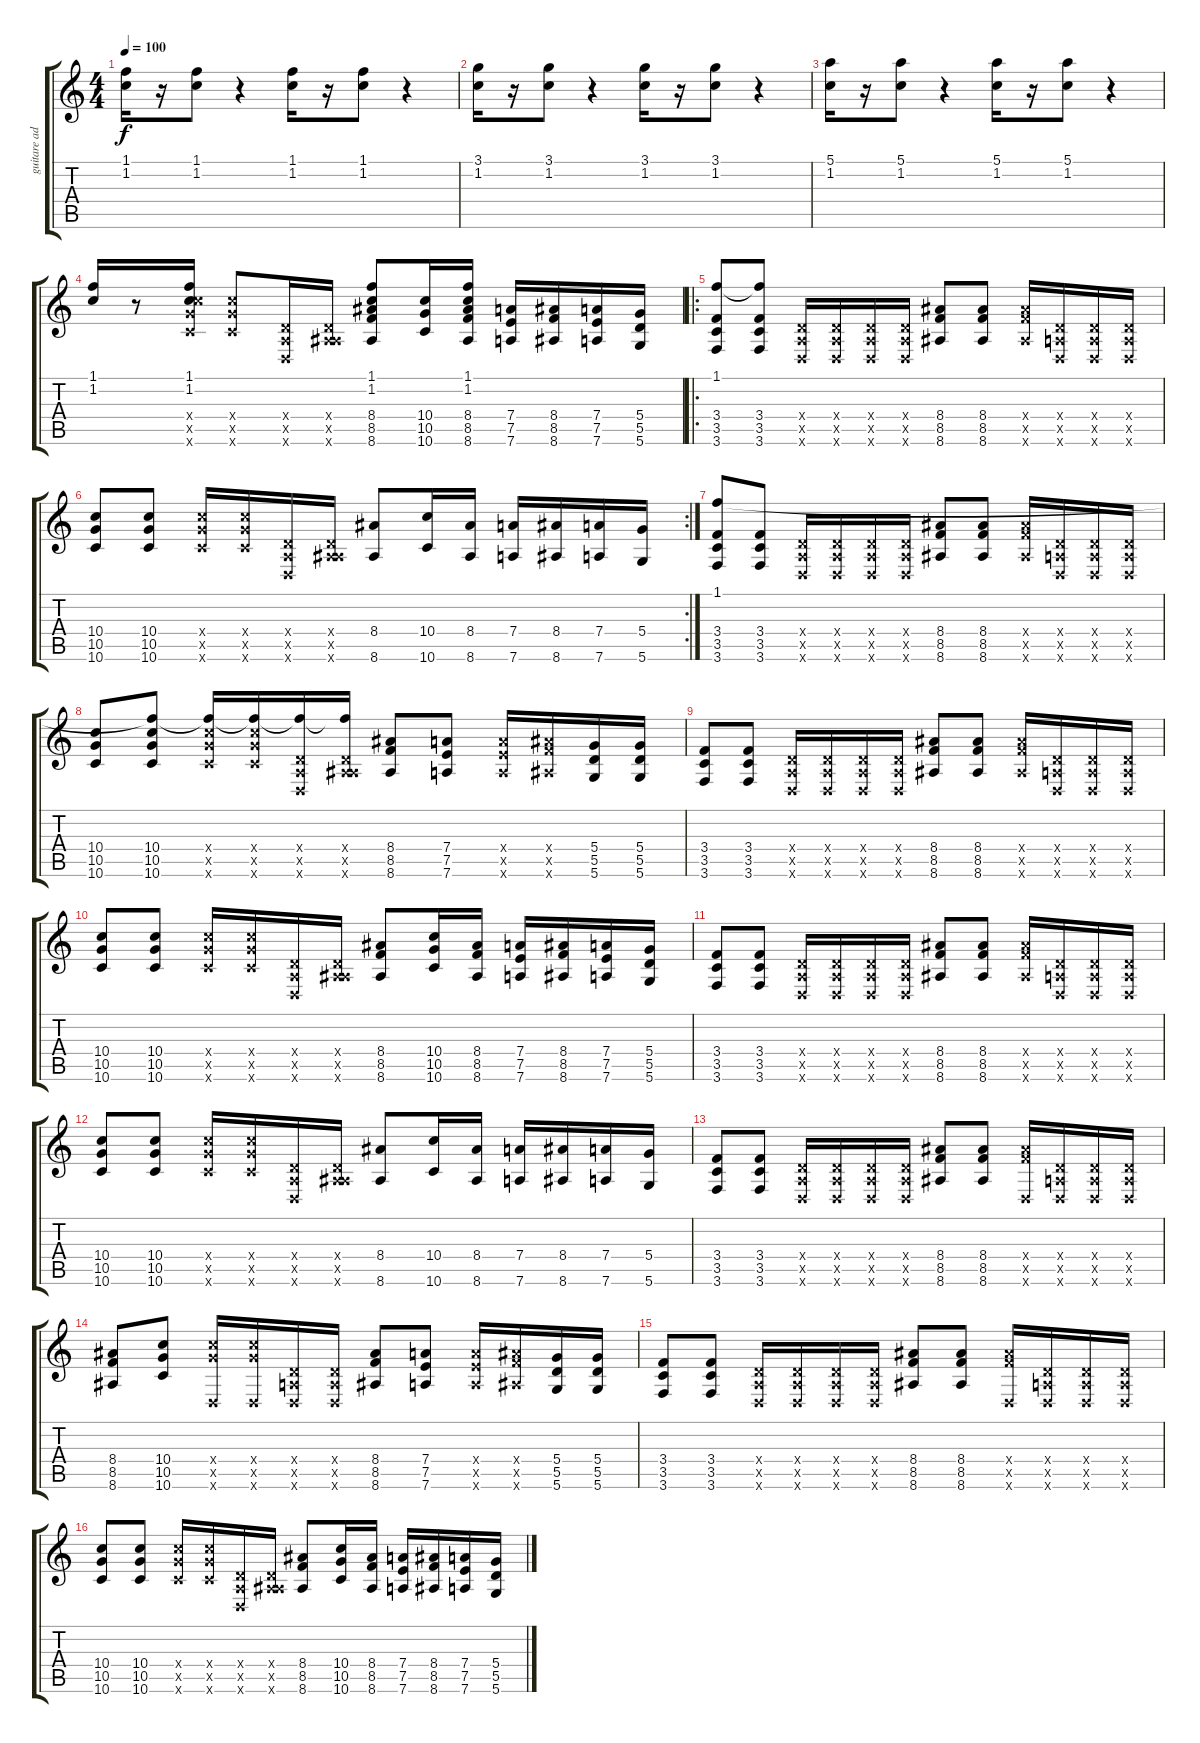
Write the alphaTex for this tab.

\track ("guitare aditionnel" "guitare ad") {instrument overdrivenguitar}
\staff {score tabs}
\tuning (E4 B3 G3 D3 A2 D2) {hide}
\ts (4 4)
\tempo 100
\clef g2
\ks c
(1.1 1.2).16{dy f instrument overdrivenguitar} r.16 (1.1 1.2).8 r.4 (1.1 1.2).16 r.16 (1.1 1.2).8 r.4 |
(3.1 1.2).16 r.16 (3.1 1.2).8 r.4 (3.1 1.2).16 r.16 (3.1 1.2).8 r.4 |
(5.1 1.2).16 r.16 (5.1 1.2).8 r.4 (5.1 1.2).16 r.16 (5.1 1.2).8 r.4 |
(1.1 1.2).16{volume 16} r.8 (1.1 1.2 10.4{x} 10.5{x} 10.6{x}).16 (10.4{x} 10.5{x} 10.6{x}).8 (0.4{x} 0.5{x} 0.6{x}).16 (0.4{x} 0.5{x} 8.6{x}).16 (1.1 1.2 8.4 8.5 8.6).8 (10.4 10.5 10.6).16 (1.1 1.2 8.4 8.5 8.6).16 (7.4 7.5 7.6).16 (8.4 8.5 8.6).16 (7.4 7.5 7.6).16 (5.4 5.5 5.6).16 |
\ro
(1.1 3.4 3.5 3.6).8 (1.1{t} 3.4 3.5 3.6).8 (0.4{x} 0.5{x} 0.6{x}).16 (0.4{x} 0.5{x} 0.6{x}).16 (0.4{x} 0.5{x} 0.6{x}).16 (0.4{x} 0.5{x} 0.6{x}).16 (8.4 8.5 8.6).8 (8.4 8.5 8.6).8 (8.4{x} 8.5{x} 8.6{x}).16 (0.4{x} 0.5{x} 0.6{x}).16 (0.4{x} 0.5{x} 0.6{x}).16 (0.4{x} 0.5{x} 0.6{x}).16 |
\rc 2
(10.4 10.5 10.6).8 (10.4 10.5 10.6).8 (10.4{x} 10.5{x} 10.6{x}).16 (10.4{x} 10.5{x} 10.6{x}).16 (0.4{x} 0.5{x} 0.6{x}).16 (0.4{x} 0.5{x} 8.6{x}).16 (8.4 8.6).8 (10.4 10.6).16 (8.4 8.6).16 (7.4 7.6).16 (8.4 8.6).16 (7.4 7.6).16 (5.4 5.6).16 |
(1.1 3.4 3.5 3.6).8 (3.4 3.5 3.6).8 (0.4{x} 0.5{x} 0.6{x}).16 (0.4{x} 0.5{x} 0.6{x}).16 (0.4{x} 0.5{x} 0.6{x}).16 (0.4{x} 0.5{x} 0.6{x}).16 (8.4 8.5 8.6).8 (8.4 8.5 8.6).8 (8.4{x} 8.5{x} 8.6{x}).16 (0.4{x} 0.5{x} 0.6{x}).16 (0.4{x} 0.5{x} 0.6{x}).16 (0.4{x} 0.5{x} 0.6{x}).16 |
(10.4 10.5 10.6).8 (1.1{t} 10.4 10.5 10.6).8 (1.1{t} 10.4{x} 10.5{x} 10.6{x}).16 (1.1{t} 10.4{x} 10.5{x} 10.6{x}).16 (1.1{t} 0.4{x} 0.5{x} 0.6{x}).16 (1.1{t} 0.4{x} 0.5{x} 8.6{x}).16 (8.4 8.5 8.6).8 (7.4 7.5 7.6).8 (7.4{x} 7.5{x} 7.6{x}).16 (8.4{x} 8.5{x} 8.6{x}).16 (5.4 5.5 5.6).16 (5.4 5.5 5.6).16 |
(3.4 3.5 3.6).8 (3.4 3.5 3.6).8 (0.4{x} 0.5{x} 0.6{x}).16 (0.4{x} 0.5{x} 0.6{x}).16 (0.4{x} 0.5{x} 0.6{x}).16 (0.4{x} 0.5{x} 0.6{x}).16 (8.4 8.5 8.6).8 (8.4 8.5 8.6).8 (8.4{x} 8.5{x} 8.6{x}).16 (0.4{x} 0.5{x} 0.6{x}).16 (0.4{x} 0.5{x} 0.6{x}).16 (0.4{x} 0.5{x} 0.6{x}).16 |
(10.4 10.5 10.6).8 (10.4 10.5 10.6).8 (10.4{x} 10.5{x} 10.6{x}).16 (10.4{x} 10.5{x} 10.6{x}).16 (0.4{x} 0.5{x} 0.6{x}).16 (0.4{x} 0.5{x} 8.6{x}).16 (8.4 8.5 8.6).8 (10.4 10.5 10.6).16 (8.4 8.5 8.6).16 (7.4 7.5 7.6).16 (8.4 8.5 8.6).16 (7.4 7.5 7.6).16 (5.4 5.5 5.6).16 |
(3.4 3.5 3.6).8 (3.4 3.5 3.6).8 (0.4{x} 0.5{x} 0.6{x}).16 (0.4{x} 0.5{x} 0.6{x}).16 (0.4{x} 0.5{x} 0.6{x}).16 (0.4{x} 0.5{x} 0.6{x}).16 (8.4 8.5 8.6).8 (8.4 8.5 8.6).8 (8.4{x} 8.5{x} 8.6{x}).16 (0.4{x} 0.5{x} 0.6{x}).16 (0.4{x} 0.5{x} 0.6{x}).16 (0.4{x} 0.5{x} 0.6{x}).16 |
(10.4 10.5 10.6).8 (10.4 10.5 10.6).8 (10.4{x} 10.5{x} 10.6{x}).16 (10.4{x} 10.5{x} 10.6{x}).16 (0.4{x} 0.5{x} 0.6{x}).16 (0.4{x} 0.5{x} 8.6{x}).16 (8.4 8.6).8 (10.4 10.6).16 (8.4 8.6).16 (7.4 7.6).16 (8.4 8.6).16 (7.4 7.6).16 (5.4 5.6).16 |
(3.4 3.5 3.6).8 (3.4 3.5 3.6).8 (0.4{x} 0.5{x} 0.6{x}).16 (0.4{x} 0.5{x} 0.6{x}).16 (0.4{x} 0.5{x} 0.6{x}).16 (0.4{x} 0.5{x} 0.6{x}).16 (8.4 8.5 8.6).8 (8.4 8.5 8.6).8 (8.4{x} 8.5{x} 0.6{x}).16 (0.4{x} 0.5{x} 0.6{x}).16 (0.4{x} 0.5{x} 0.6{x}).16 (0.4{x} 0.5{x} 0.6{x}).16 |
(8.4 8.5 8.6).8 (10.4 10.5 10.6).8 (10.4{x} 10.5{x} 0.6{x}).16 (10.4{x} 10.5{x} 0.6{x}).16 (0.4{x} 0.5{x} 0.6{x}).16 (0.4{x} 0.5{x} 0.6{x}).16 (8.4 8.5 8.6).8 (7.4 7.5 7.6).8 (7.4{x} 7.5{x} 7.6{x}).16 (8.4{x} 8.5{x} 8.6{x}).16 (5.4 5.5 5.6).16 (5.4 5.5 5.6).16 |
(3.4 3.5 3.6).8 (3.4 3.5 3.6).8 (0.4{x} 0.5{x} 0.6{x}).16 (0.4{x} 0.5{x} 0.6{x}).16 (0.4{x} 0.5{x} 0.6{x}).16 (0.4{x} 0.5{x} 0.6{x}).16 (8.4 8.5 8.6).8 (8.4 8.5 8.6).8 (8.4{x} 8.5{x} 0.6{x}).16 (0.4{x} 0.5{x} 0.6{x}).16 (0.4{x} 0.5{x} 0.6{x}).16 (0.4{x} 0.5{x} 0.6{x}).16 |
(10.4 10.5 10.6).8 (10.4 10.5 10.6).8 (10.4{x} 10.5{x} 10.6{x}).16 (10.4{x} 10.5{x} 10.6{x}).16 (0.4{x} 0.5{x} 0.6{x}).16 (0.4{x} 0.5{x} 8.6{x}).16 (8.4 8.5 8.6).8 (10.4 10.5 10.6).16 (8.4 8.5 8.6).16 (7.4 7.5 7.6).16 (8.4 8.5 8.6).16 (7.4 7.5 7.6).16 (5.4 5.5 5.6).16
